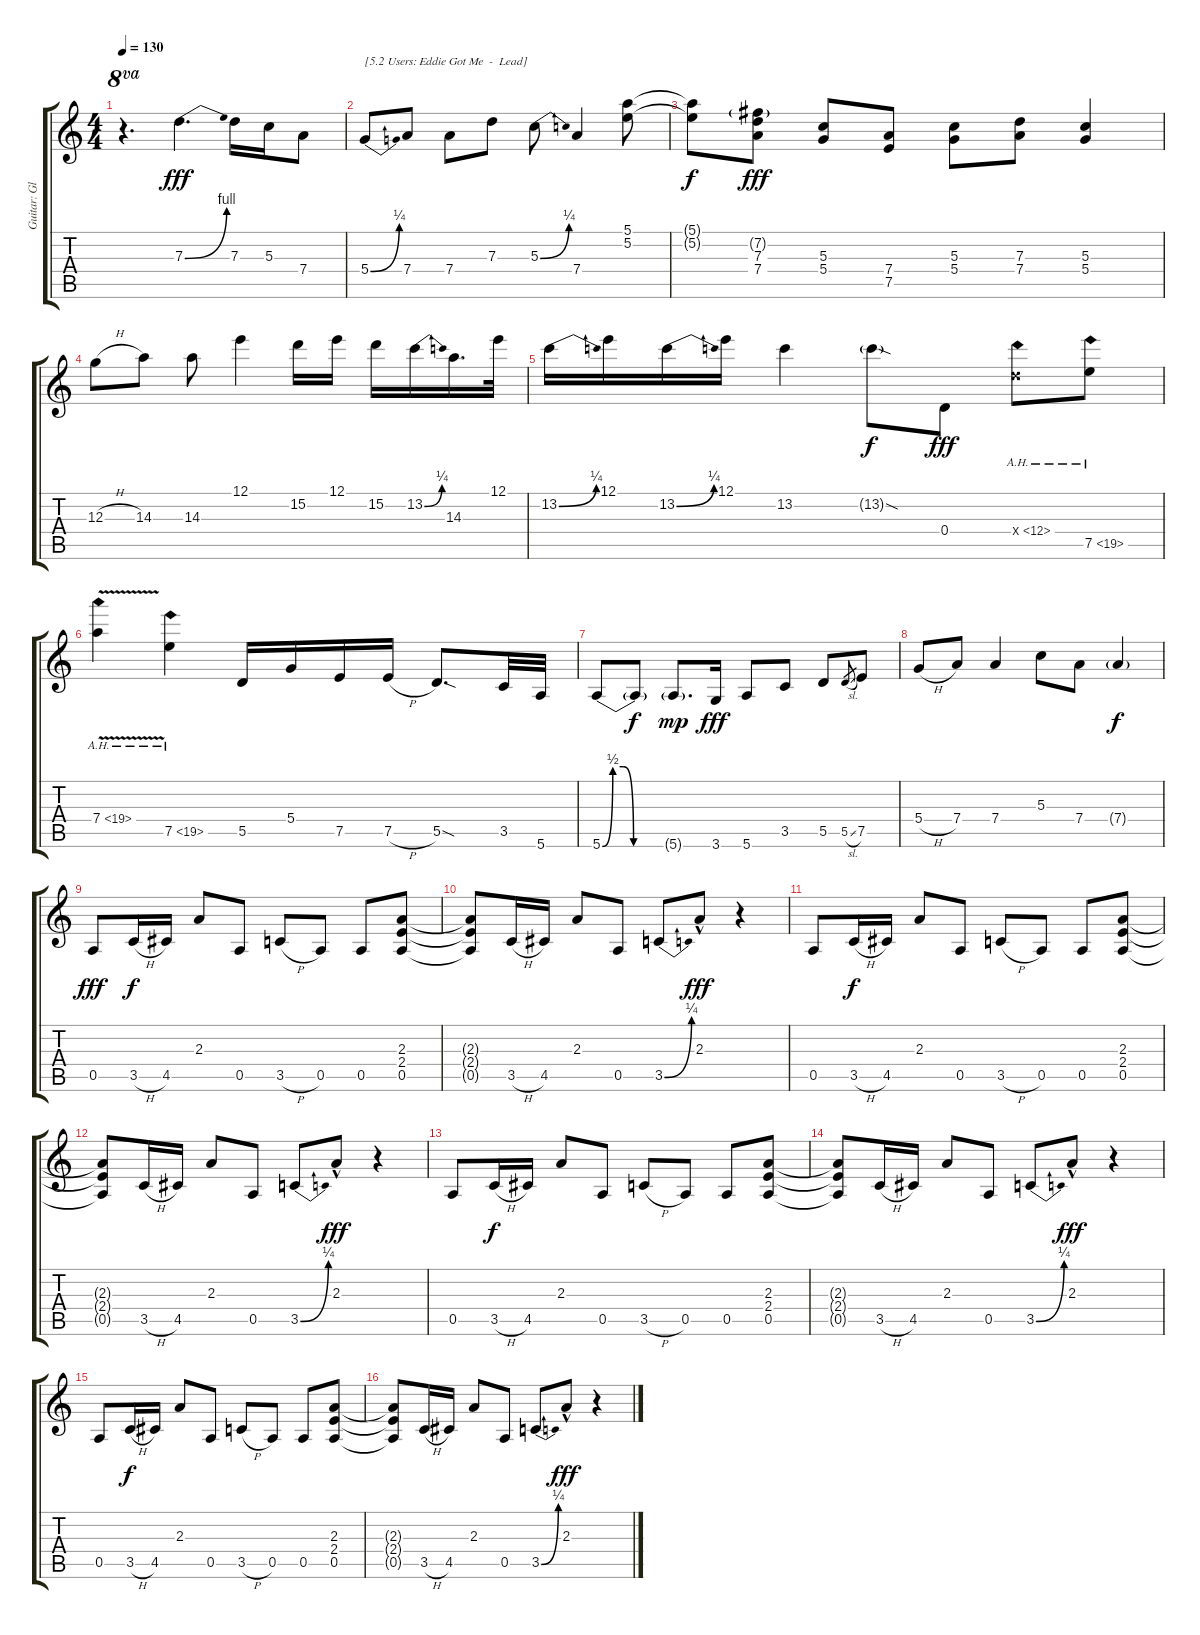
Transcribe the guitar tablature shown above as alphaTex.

\track ("Guitar: Glenn" "Guitar: Gl") {instrument overdrivenguitar}
\staff {score tabs}
\tuning (E4 B3 G3 D3 A2 E2) {hide}
\ts (4 4)
\tempo 130
\clef g2
\ks c
r.4{d ot 8va dy f} 7.3{be (bend 0 0 60 4)}.4{d dy fff} 7.3.16 5.3.16 7.4.8 |
5.4{be (bend 0 0 60 1)}.8{txt "[5.2 Users: Eddie Got Me  -  Lead]"} 7.4.8 7.4.8 7.3.8 5.3{be (bend 0 0 60 1)}.8 7.4.4 (5.1 5.2).8 |
(5.1{t} 5.2{t}).8{dy f} (7.2{g} 7.3 7.4).8{dy fff} (5.3 5.4).8 (7.4 7.5).8 (5.3 5.4).8 (7.3 7.4).8 (5.3 5.4).4 |
12.3{h}.8 14.3.8 14.3.8 12.1.4 15.2.16 12.1.16 15.2.16 13.2{be (bend 0 0 60 1)}.16 14.3.16{d} 12.1.32 |
13.2{be (bend 0 0 60 1)}.16 12.1.16 13.2{be (bend 0 0 60 1)}.16 12.1.16 13.2.4 13.2{sod g}.8{dy f} 0.4.8{dy fff} 0.4{ah 12 x}.8{ot 8vb} 7.5{ah 12}.8{ot 8vb} |
7.4{ah 12 v}.4{ot 8vb} 7.5{ah 12}.4{ot 8vb} 5.5.16 5.4.16 7.5.16 7.5{h}.16 5.5{sod}.8{d} 3.5.32 5.6.32 |
5.6{be (custom 0 0 10 2 20 2 30 0 60 0)}.8 5.6{t}.8{dy f} 5.6{g}.8{d dy mp} 3.6.16{dy fff} 5.6.8 3.5.8 5.5.8 5.5{sl}.8{gr} 7.5.8 |
5.4{h}.8 7.4.8 7.4.4 5.3.8 7.4.8 7.4{g}.4{dy f} |
0.5.8{dy fff volume 6} 3.5{h}.16{dy f} 4.5.16 2.3.8 0.5.8 3.5{h}.8 0.5.8 0.5.8 (2.3 2.4 0.5).8 |
(2.3{t} 2.4{t} 0.5{t}).8 3.5{h}.16 4.5.16 2.3.8 0.5.8 3.5{be (bend 0 0 60 1)}.8 2.3{hac}.8{dy fff} r.4 |
0.5.8 3.5{h}.16{dy f} 4.5.16 2.3.8 0.5.8 3.5{h}.8 0.5.8 0.5.8 (2.3 2.4 0.5).8 |
(2.3{t} 2.4{t} 0.5{t}).8 3.5{h}.16 4.5.16 2.3.8 0.5.8 3.5{be (bend 0 0 60 1)}.8 2.3{hac}.8{dy fff} r.4 |
0.5.8{volume 0} 3.5{h}.16{dy f} 4.5.16 2.3.8 0.5.8 3.5{h}.8 0.5.8 0.5.8 (2.3 2.4 0.5).8 |
(2.3{t} 2.4{t} 0.5{t}).8 3.5{h}.16 4.5.16 2.3.8 0.5.8 3.5{be (bend 0 0 60 1)}.8 2.3{hac}.8{dy fff} r.4 |
0.5.8 3.5{h}.16{dy f} 4.5.16 2.3.8 0.5.8 3.5{h}.8 0.5.8 0.5.8 (2.3 2.4 0.5).8 |
(2.3{t} 2.4{t} 0.5{t}).8 3.5{h}.16 4.5.16 2.3.8 0.5.8 3.5{be (bend 0 0 60 1)}.8 2.3{hac}.8{dy fff} r.4
